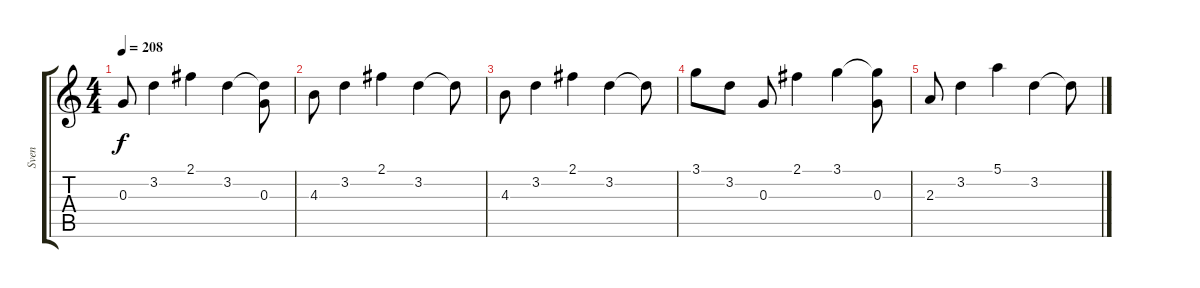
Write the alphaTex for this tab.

\track ("Sven" "Sven") {instrument distortionguitar}
\staff {score tabs}
\tuning (E4 B3 G3 D3 A2 E2) {hide}
\ts (4 4)
\tempo 208
\clef g2
\ks c
0.3.8{dy f volume 7 instrument electricguitarclean} 3.2.4 2.1.4 3.2.4 (3.2{t} 0.3).8 |
4.3.8{volume 7 instrument electricguitarclean} 3.2.4 2.1.4 3.2.4 3.2{t}.8 |
4.3.8{volume 7 instrument electricguitarclean} 3.2.4 2.1.4 3.2.4 3.2{t}.8 |
3.1.8{volume 7 instrument electricguitarclean} 3.2.8 0.3.8 2.1.4 3.1.4 (3.1{t} 0.3).8 |
2.3.8{volume 7 instrument electricguitarclean} 3.2.4 5.1.4 3.2.4 3.2{t}.8
